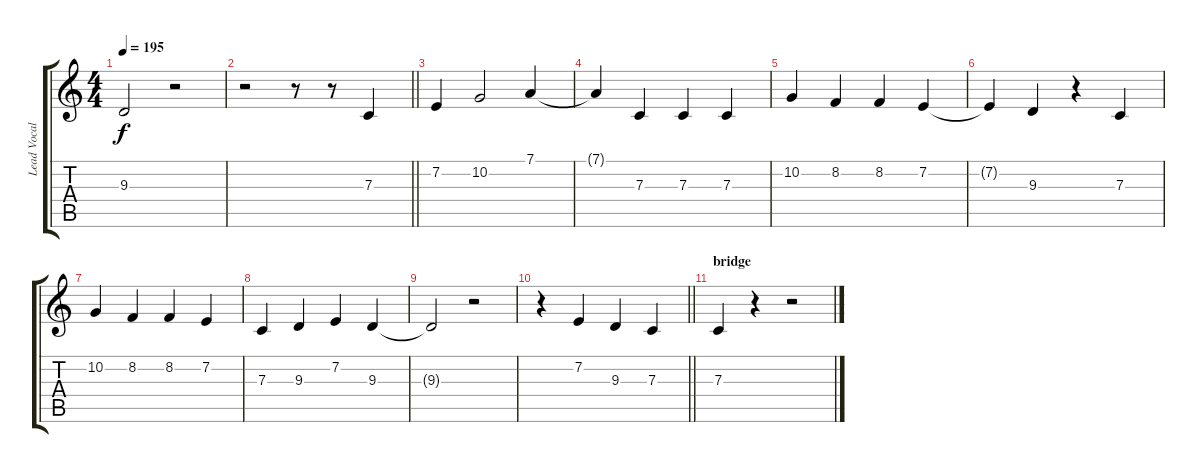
\track ("Lead Vocal" "Lead Vocal") {instrument altosax}
\staff {score tabs}
\tuning (D4 A3 F3 C3 G2 C2) {hide}
\ts (4 4)
\tempo 195
\clef g2
\ks c
9.3{t}.2{dy f} r.2 |
\barLineRight lightlight
r.2 r.8 r.8 7.3.4 |
7.2.4 10.2.2 7.1.4 |
7.1{t}.4 7.3.4 7.3.4 7.3.4 |
10.2.4 8.2.4 8.2.4 7.2.4 |
7.2{t}.4 9.3.4 r.4 7.3.4 |
10.2.4 8.2.4 8.2.4 7.2.4 |
7.3.4 9.3.4 7.2.4 9.3.4 |
9.3{t}.2 r.2 |
\barLineRight lightlight
r.4 7.2.4 9.3.4 7.3.4 |
\section ("" "bridge")
7.3.4 r.4 r.2
